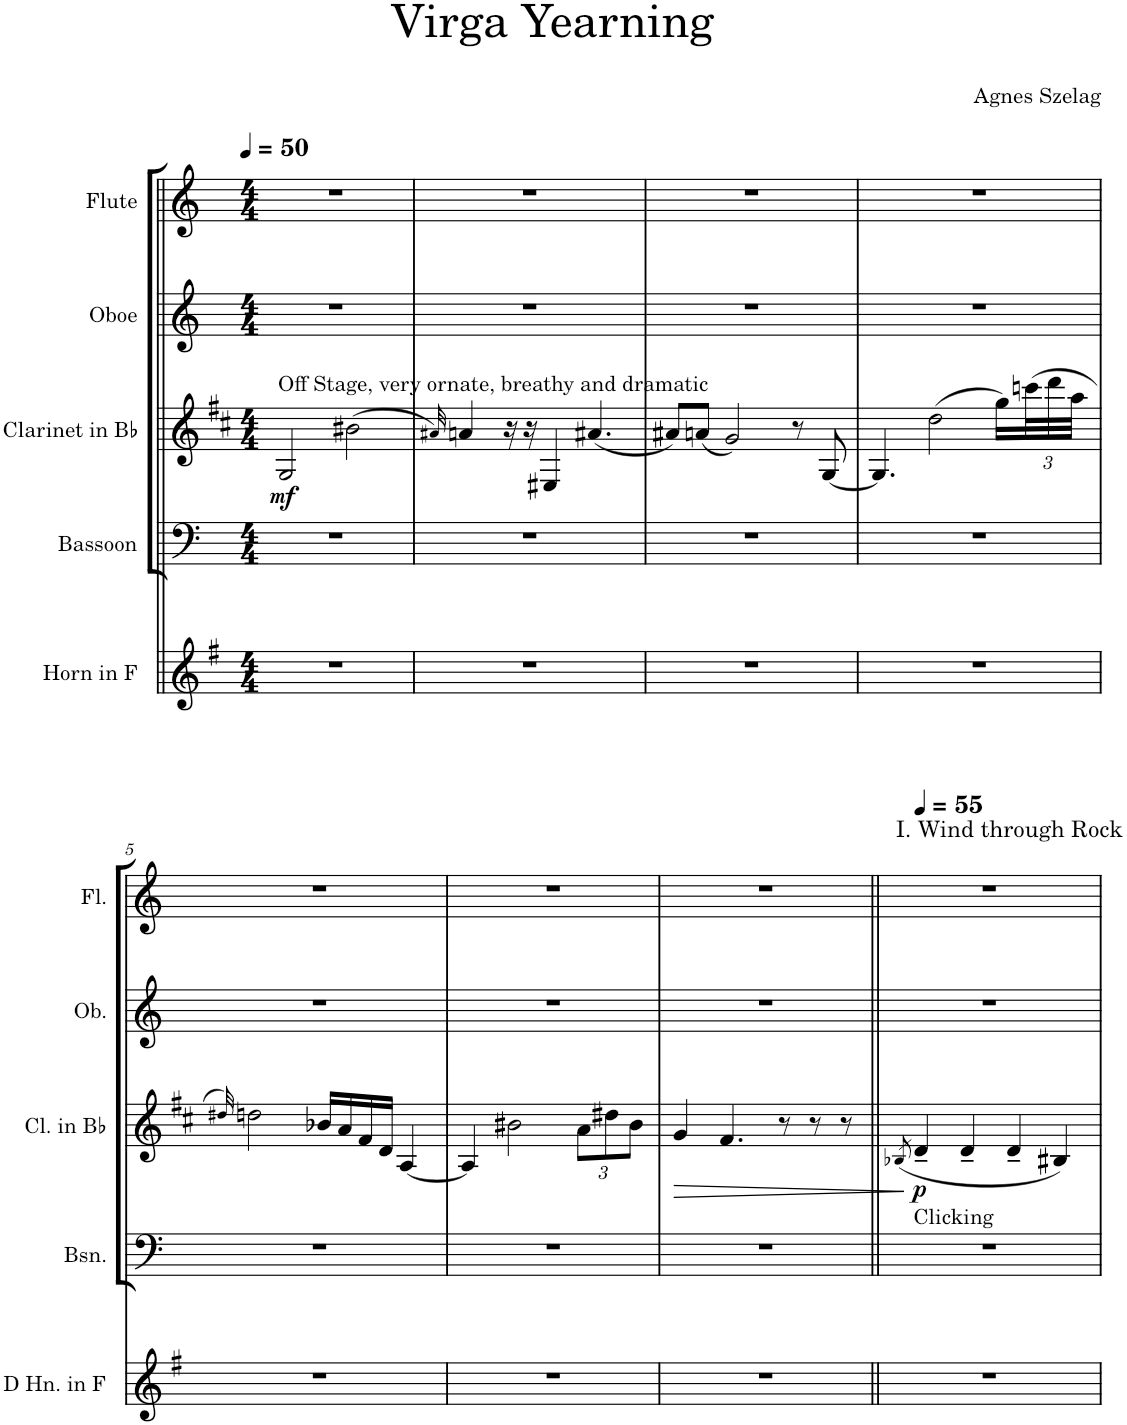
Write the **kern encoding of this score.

**kern	**kern	**kern	**dynam	**kern	**kern
*part5	*part4	*part3	*part3	*part2	*part1
*staff5	*staff4	*staff3	*staff3	*staff2	*staff1
*I"Horn in F	*I"Bassoon	*I"Clarinet in Bb	*	*I"Oboe	*I"Flute
*	*I'Bsn.	*I'Cl. in Bb	*	*I'Ob.	*I'Fl.
*clefG2	*clefF4	*clefG2	*	*clefG2	*clefG2
*Trd4c7	*	*Trd1c2	*	*	*
*k[f#]	*k[]	*k[f#c#]	*	*k[]	*k[]
*M4/4	*M4/4	*M4/4	*	*M4/4	*M4/4
*MM50	*MM50	*MM50	*	*MM50	*MM50
=1	=1	=1	=1	=1	=1
!	!	!LO:TX:a:t=Off Stage, very ornate, breathy and dramatic	!	!	!
!	!	!	!LO:DY:b	!	!
1r	1r	2G/	mf	1r	1r
.	.	(2b#X\	.	.	.
=2	=2	=2	=2	=2	=2
.	.	32qa#X/)	.	.	.
1r	1r	4an/	.	1r	1r
.	.	16r	.	.	.
.	.	16r	.	.	.
.	.	4E#X/	.	.	.
.	.	(4.a#X/	.	.	.
=3	=3	=3	=3	=3	=3
1r	1r	8a#X/L)	.	1r	1r
.	.	(8an/J	.	.	.
.	.	2g/)	.	.	.
.	.	8r	.	.	.
.	.	[8G/	.	.	.
=4	=4	=4	=4	=4	=4
1r	1r	4.G/]	.	1r	1r
.	.	(2dd\	.	.	.
.	.	16gg\LL)	.	.	.
*	*	*Xbrackettup	*	*	*
.	.	(48cccn\L	.	.	.
.	.	48ddd\	.	.	.
.	.	48aa\JJJ	.	.	.
!!LO:LB:g=z
=5	=5	=5	=5	=5	=5
.	.	32qdd#X/)	.	.	.
1r	1r	2ddn\	.	1r	1r
.	.	16b-X/LL	.	.	.
.	.	16a/	.	.	.
.	.	16f#/	.	.	.
.	.	16d/JJ	.	.	.
.	.	[4A/	.	.	.
=6	=6	=6	=6	=6	=6
1r	1r	4A/]	.	1r	1r
.	.	2b#X\	.	.	.
.	.	12a\L	.	.	.
.	.	12dd#X\	.	.	.
.	.	12b#\J	.	.	.
=7	=7	=7	=7	=7	=7
!	!	!	!LO:HP:b	!	!
1r	1r	4g/	>	1r	1r
.	.	4.f#/	.	.	.
.	.	8r	.	.	.
.	.	8r	.	.	.
.	.	8r	.	.	.
.	.	.	]	.	.
=8||	=8||	=8||	=8||	=8||	=8||
*	*	*	*	*	*MM55
.	.	(8qB-X/	.	.	.
!	!	!	!	!	!LO:TX:a:t=I. Wind through Rock
!	!LO:TX:a:t=Clicking	!	!	!	!
!	!	!	!LO:DY:b	!	!
1r	1r	4d~/	p	1r	1r
.	.	4d~/	.	.	.
.	.	4d~/	.	.	.
.	.	4B#X/)	.	.	.
=	=	=	=	=	=
*-	*-	*-	*-	*-	*-
